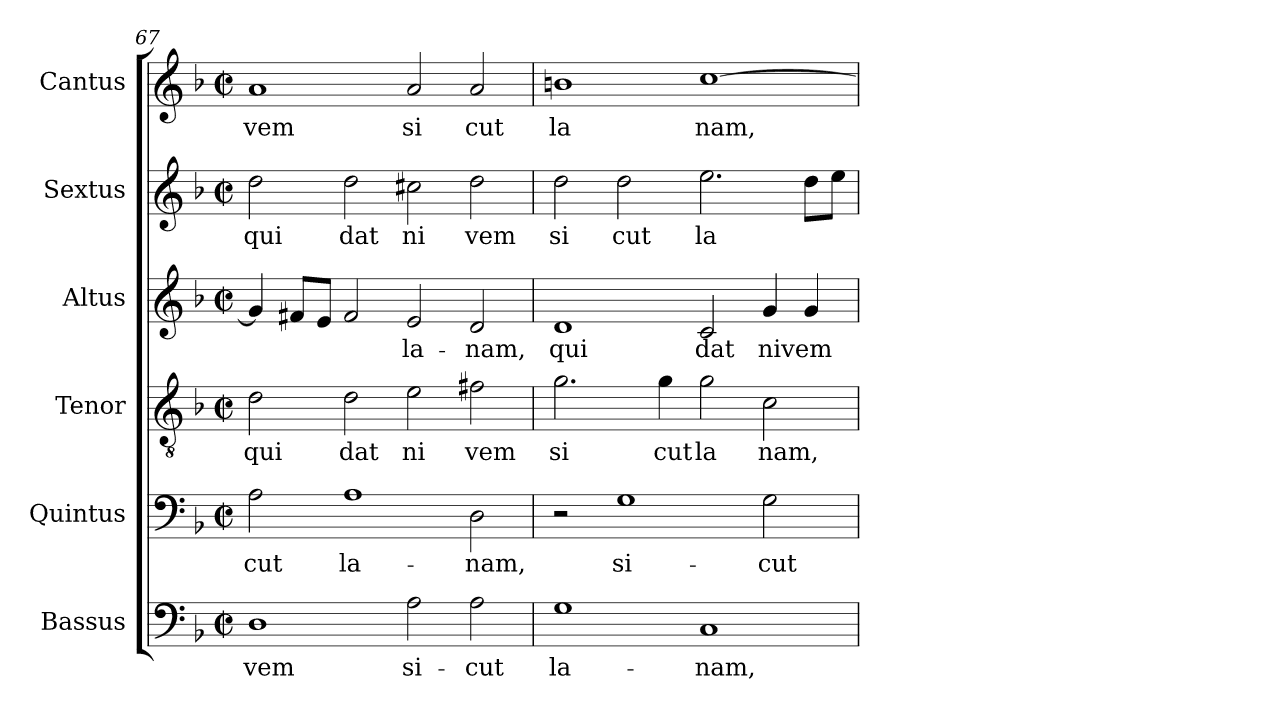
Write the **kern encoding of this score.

**kern	**text	**kern	**text	**kern	**text	**kern	**text	**kern	**text	**kern	**text
*part6	*part6	*part5	*part5	*part4	*part4	*part3	*part3	*part2	*part2	*part1	*part1
*staff6	*staff6	*staff5	*staff5	*staff4	*staff4	*staff3	*staff3	*staff2	*staff2	*staff1	*staff1
*I"Bassus	*	*I"Quintus	*	*I"Tenor	*	*I"Altus	*	*I"Sextus	*	*I"Cantus	*
*I'Bassus	*	*I'Quintus	*	*I'Tenor	*	*I'Altus	*	*I'Sextus	*	*I'Cantus	*
*clefF4	*	*clefF4	*	*clefGv2	*	*clefG2	*	*clefG2	*	*clefG2	*
*k[b-]	*	*k[b-]	*	*k[b-]	*	*k[b-]	*	*k[b-]	*	*k[b-]	*
*F:	*	*F:	*	*F:	*	*F:	*	*F:	*	*F:	*
*M2/2	*	*M2/2	*	*M2/2	*	*M2/2	*	*M2/2	*	*M2/2	*
*met(c|)	*	*met(c|)	*	*met(c|)	*	*met(c|)	*	*met(c|)	*	*met(c|)	*
=67	=67	=67	=67	=67	=67	=67	=67	=67	=67	=67	=67
!	!LO:LY:b:cj	!	!LO:LY:b:cj	!	!LO:LY:b:cj	!	!	!	!LO:LY:b:cj	!	!LO:LY:b:cj
1D	-vem	2A\	-cut	2d\	qui	4g/]	.	2dd\	qui	1a	vem
.	.	.	.	.	.	8f#/L	.	.	.	.	.
.	.	.	.	.	.	8e/J	.	.	.	.	.
!	!	!	!LO:LY:b:cj	!	!LO:LY:b:cj	!	!	!	!LO:LY:b:cj	!	!
.	.	1A	la-	2d\	dat	2f#/	.	2dd\	dat	.	.
!	!LO:LY:b:cj	!	!	!	!LO:LY:b:cj	!	!LO:LY:b:cj	!	!LO:LY:b:cj	!	!LO:LY:b:cj
2A\	si-	.	.	2e\	ni	2e/	la-	2cc#X\	ni	2a/	si
!	!LO:LY:b:cj	!	!LO:LY:b:cj	!	!LO:LY:b:cj	!	!LO:LY:b:cj	!	!LO:LY:b:cj	!	!LO:LY:b:cj
2A\	-cut	2D\	-nam,	2f#X\	vem	2d/	-nam,	2dd\	vem	2a/	cut
=68	=68	=68	=68	=68	=68	=68	=68	=68	=68	=68	=68
!	!LO:LY:b:cj	!	!	!	!LO:LY:b:cj	!	!LO:LY:b:cj	!	!LO:LY:b:cj	!	!LO:LY:b:cj
1G	la-	2r	.	2.g\	si	1d	qui	2dd\	si	1bn	la
!	!	!	!LO:LY:b:cj	!	!	!	!	!	!LO:LY:b:cj	!	!
.	.	1G	si-	.	.	.	.	2dd\	cut	.	.
!	!	!	!	!	!LO:LY:b:cj	!	!	!	!	!	!
.	.	.	.	4g\	cut	.	.	.	.	.	.
!	!LO:LY:b:cj	!	!	!	!LO:LY:b:cj	!	!LO:LY:b:cj	!	!LO:LY:b:cj	!	!LO:LY:b
1C	-nam,	.	.	2g\	la	2c/	dat	2.ee\	la	[>1cc	nam,
!	!	!	!LO:LY:b:cj	!	!LO:LY:b:cj	!	!LO:LY:b	!	!	!	!
.	.	2G\	-cut	2c\	nam,	4g/	nivem	.	.	.	.
.	.	.	.	.	.	4g/	.	8dd\L	.	.	.
.	.	.	.	.	.	.	.	8ee\J	.	.	.
=	=	=	=	=	=	=	=	=	=	=	=
*-	*-	*-	*-	*-	*-	*-	*-	*-	*-	*-	*-
